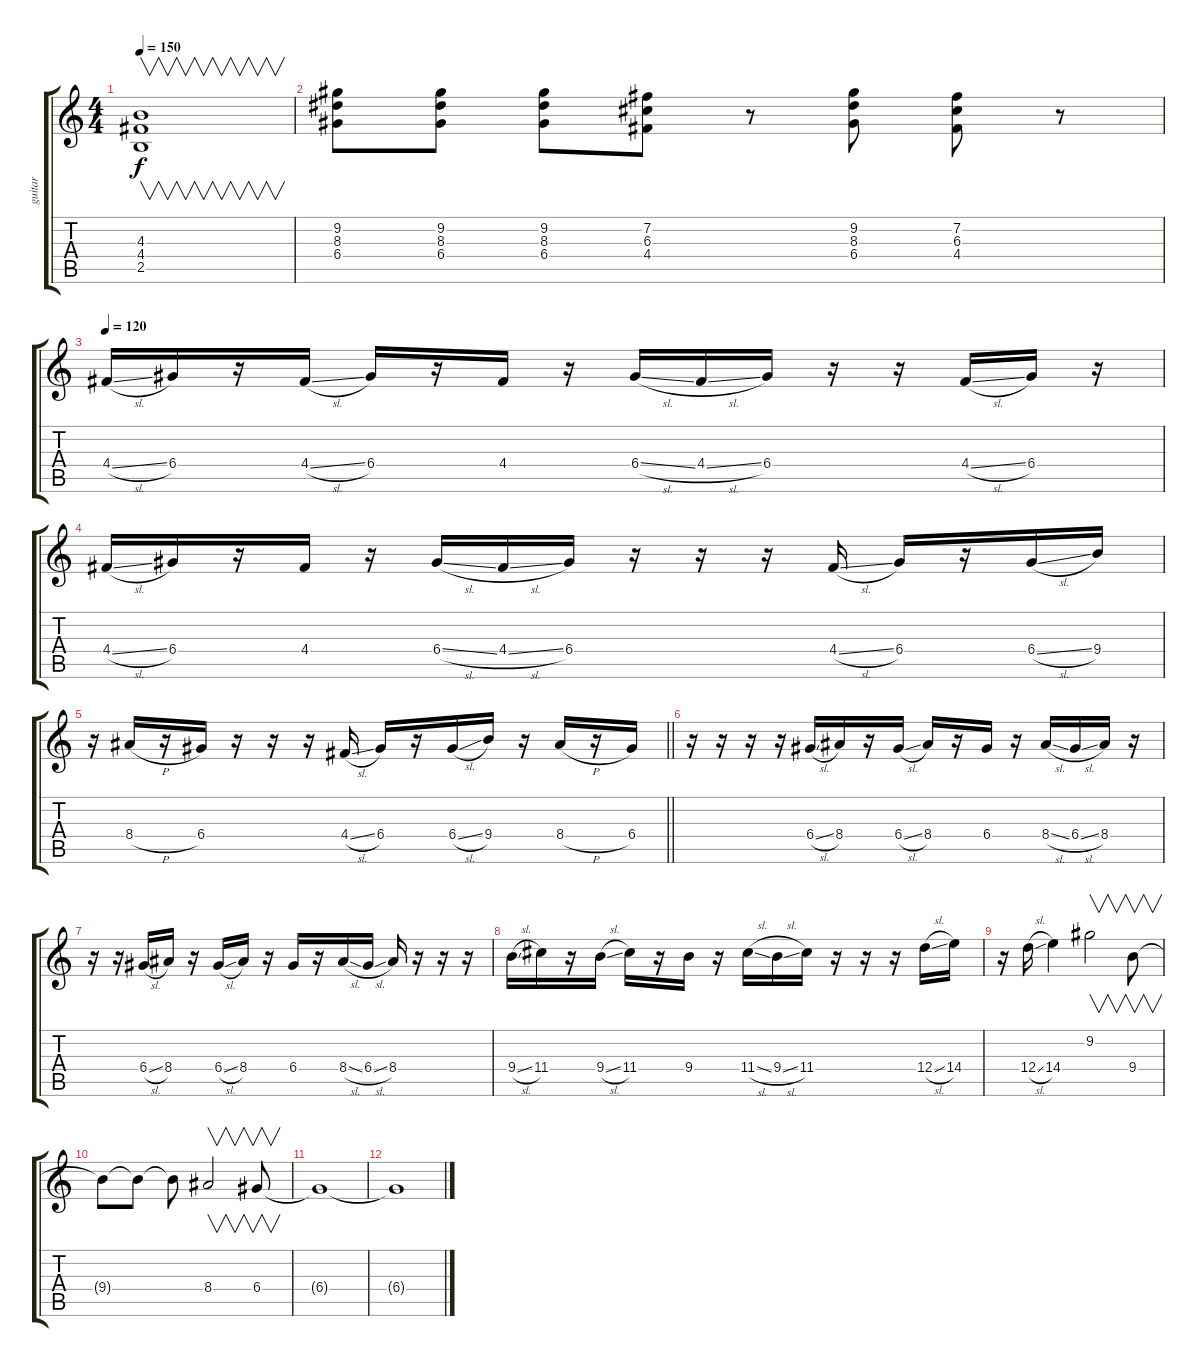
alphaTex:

\track ("guitar" "guitar") {instrument distortionguitar}
\staff {score tabs}
\tuning (E4 B3 G3 D3 A2 E2) {hide}
\ts (4 4)
\tempo 150
\clef g2
\ks c
(4.3 4.4 2.5).1{v dy f} |
(9.2 8.3 6.4).8 (9.2 8.3 6.4).8 (9.2 8.3 6.4).8 (7.2 6.3 4.4).8 r.8 (9.2 8.3 6.4).8 (7.2 6.3 4.4).8 r.8 |
\tempo 120
4.4{sl}.16 6.4.16 r.16 4.4{sl}.16 6.4.16 r.16 4.4.16 r.16 6.4{sl}.16 4.4{sl}.16 6.4.16 r.16 r.16 4.4{sl}.16 6.4.16 r.16 |
4.4{sl}.16 6.4.16 r.16 4.4.16 r.16 6.4{sl}.16 4.4{sl}.16 6.4.16 r.16 r.16 r.16 4.4{sl}.16 6.4.16 r.16 6.4{sl}.16 9.4.16 |
\barLineRight lightlight
r.16 8.4{h}.16 r.16 6.4.16 r.16 r.16 r.16 4.4{sl}.16 6.4.16 r.16 6.4{sl}.16 9.4.16 r.16 8.4{h}.16 r.16 6.4.16 |
r.16 r.16 r.16 r.16 6.4{sl}.16 8.4.16 r.16 6.4{sl}.16 8.4.16 r.16 6.4.16 r.16 8.4{sl}.16 6.4{sl}.16 8.4.16 r.16 |
r.16 r.16 6.4{sl}.16 8.4.16 r.16 6.4{sl}.16 8.4.16 r.16 6.4.16 r.16 8.4{sl}.16 6.4{sl}.16 8.4.16 r.16 r.16 r.16 |
9.4{sl}.16 11.4.16 r.16 9.4{sl}.16 11.4.16 r.16 9.4.16 r.16 11.4{sl}.16 9.4{sl}.16 11.4.16 r.16 r.16 r.16 12.4{sl}.16 14.4.16 |
r.16 12.4{sl}.16 14.4.4 9.2.2{v} 9.4.8{v} |
9.4{t}.8 9.4{t}.8 9.4{t}.8 8.4.2{v} 6.4.8{v} |
6.4{t}.1 |
6.4{t}.1
